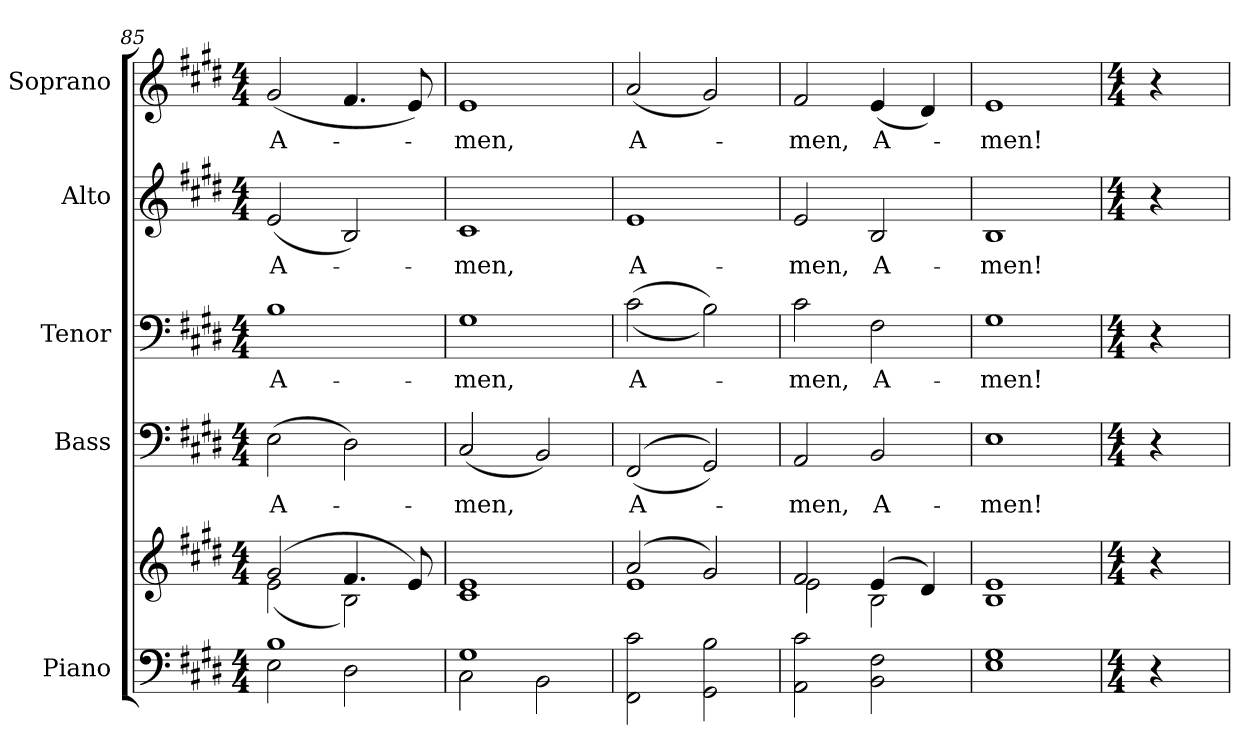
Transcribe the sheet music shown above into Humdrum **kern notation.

**kern	**kern	**kern	**text	**kern	**text	**kern	**text	**kern	**text
*part5	*part5	*part4	*part4	*part3	*part3	*part2	*part2	*part1	*part1
*staff6	*staff5	*staff4	*staff4	*staff3	*staff3	*staff2	*staff2	*staff1	*staff1
*I"Piano	*	*I"Bass	*	*I"Tenor	*	*I"Alto	*	*I"Soprano	*
*I'Pno.	*	*I'B.	*	*I'T.	*	*I'A.	*	*I'S.	*
*clefF4	*clefG2	*clefF4	*	*clefF4	*	*clefG2	*	*clefG2	*
*k[f#c#g#d#]	*k[f#c#g#d#]	*k[f#c#g#d#]	*	*k[f#c#g#d#]	*	*k[f#c#g#d#]	*	*k[f#c#g#d#]	*
*E:	*E:	*E:	*	*E:	*	*E:	*	*E:	*
*M4/4	*M4/4	*M4/4	*	*M4/4	*	*M4/4	*	*M4/4	*
=85	=85	=85	=85	=85	=85	=85	=85	=85	=85
*^	*^	*	*	*	*	*	*	*	*
!	!	!	!	!	!LO:LY:b:color=#000000	!	!	!	!	!	!
!	!	!	!	!	!	!	!LO:LY:b:color=#000000	!	!	!	!
!	!	!	!	!	!	!	!	!	!LO:LY:b:color=#000000	!	!
!	!	!	!	!	!	!	!	!	!	!	!LO:LY:b:color=#000000
1Bi	2Ei\	(2g#i/	(2ei\	(2Ei\	A-	1Bi	A-	(2ei/	A-	(2g#i/	A-
.	2D#i\	4.f#i/	2Bi\)	2D#i\)	.	.	.	2Bi/)	.	4.f#i/	.
.	.	8ei/)	.	.	.	.	.	.	.	8ei/)	.
*	*	*v	*v	*	*	*	*	*	*	*	*
=86	=86	=86	=86	=86	=86	=86	=86	=86	=86	=86
!	!	!	!	!LO:LY:b:color=#000000	!	!	!	!	!	!
!	!	!	!	!	!	!LO:LY:b:color=#000000	!	!	!	!
!	!	!	!	!	!	!	!	!LO:LY:b:color=#000000	!	!
!	!	!	!	!	!	!	!	!	!	!LO:LY:b:color=#000000
1G#i	2C#i\	1c#i 1ei	(2C#i/	-men,	1G#i	-men,	1c#i	-men,	1ei	-men,
.	2BBi\	.	2BBi/)	.	.	.	.	.	.	.
*v	*v	*	*	*	*	*	*	*	*	*
!!LO:PB:g=z
=87	=87	=87	=87	=87	=87	=87	=87	=87	=87
*	*^	*	*	*	*	*	*	*	*
*^	*	*	*	*	*	*	*	*	*	*
!	!	!	!	!	!LO:LY:b:color=#000000	!	!	!	!	!	!
*v	*v	*	*	*	*	*	*	*	*	*	*
*^	*	*	*	*	*	*	*	*	*	*
!	!	!	!	!	!	!	!LO:LY:b:color=#000000	!	!	!	!
*v	*v	*	*	*	*	*	*	*	*	*	*
*^	*	*	*	*	*	*	*	*	*	*
!	!	!	!	!	!	!	!	!	!LO:LY:b:color=#000000	!	!
*v	*v	*	*	*	*	*	*	*	*	*	*
*^	*	*	*	*	*	*	*	*	*	*
!	!	!	!	!	!	!	!	!	!	!	!LO:LY:b:color=#000000
*v	*v	*	*	*	*	*	*	*	*	*	*
2FF#i\ 2c#i	(2ai/	1ei	((2FF#i/	A-	((2c#i\	A-	1ei	A-	(2ai/	A-
2GG#i\ 2Bi	2g#i/)	.	2GG#i/))	.	2Bi\))	.	.	.	2g#i/)	.
=88	=88	=88	=88	=88	=88	=88	=88	=88	=88	=88
!	!	!	!	!LO:LY:b:color=#000000	!	!	!	!	!	!
!	!	!	!	!	!	!LO:LY:b:color=#000000	!	!	!	!
!	!	!	!	!	!	!	!	!LO:LY:b:color=#000000	!	!
!	!	!	!	!	!	!	!	!	!	!LO:LY:b:color=#000000
2AAi\ 2c#i	2f#i/	2ei\	2AAi/	-men,	2c#i\	-men,	2ei/	-men,	2f#i/	-men,
!	!	!	!	!LO:LY:b:color=#000000	!	!	!	!	!	!
!	!	!	!	!	!	!LO:LY:b:color=#000000	!	!	!	!
!	!	!	!	!	!	!	!	!LO:LY:b:color=#000000	!	!
!	!	!	!	!	!	!	!	!	!	!LO:LY:b:color=#000000
2BBi\ 2F#i	(4ei/	2Bi\	2BBi/	A-	2F#i\	A-	2Bi/	A-	(4ei/	A-
.	4d#i/)	.	.	.	.	.	.	.	4d#i/)	.
*	*v	*v	*	*	*	*	*	*	*	*
=89	=89	=89	=89	=89	=89	=89	=89	=89	=89
!	!	!	!LO:LY:b:color=#000000	!	!	!	!	!	!
!	!	!	!	!	!LO:LY:b:color=#000000	!	!	!	!
!	!	!	!	!	!	!	!LO:LY:b:color=#000000	!	!
!	!	!	!	!	!	!	!	!	!LO:LY:b:color=#000000
1Ei 1G#i	1Bi 1ei	1Ei	-men!	1G#i	-men!	1Bi	-men!	1ei	-men!
!!LO:PB:g=z
=90	=90	=90	=90	=90	=90	=90	=90	=90	=90
*M4/4	*M4/4	*M4/4	*	*M4/4	*	*M4/4	*	*M4/4	*
4r	4r	4r	.	4r	.	4r	.	4r	.
=	=	=	=	=	=	=	=	=	=
*-	*-	*-	*-	*-	*-	*-	*-	*-	*-
